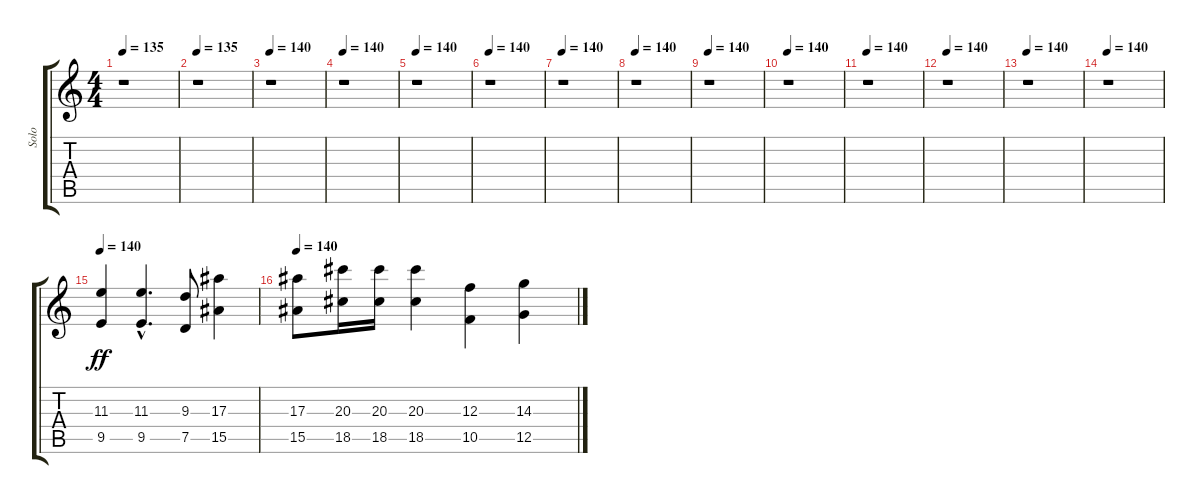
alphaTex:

\track ("Solo" "Solo") {instrument distortionguitar}
\staff {score tabs}
\tuning (D4 A3 F3 C3 G2 C2) {hide}
\ts (4 4)
\tempo 128
\tempo 135
\clef g2
\ks c
r.1{dy ff} |
\tempo 135
r.1 |
\tempo 140
r.1 |
\tempo 140
r.1 |
\tempo 140
r.1 |
\tempo 140
r.1 |
\tempo 140
r.1 |
\tempo 140
r.1 |
\tempo 140
r.1 |
\tempo 140
r.1 |
\tempo 140
r.1 |
\tempo 140
r.1 |
\tempo 140
r.1 |
\tempo 140
r.1 |
\tempo 140
(11.3 9.5).4 (11.3{hac} 9.5{hac}).4{d} (9.3 7.5).8 (17.3 15.5).4 |
\tempo 140
(17.3 15.5).8 (20.3 18.5).16 (20.3 18.5).16 (20.3 18.5).4 (12.3 10.5).4 (14.3 12.5).4
